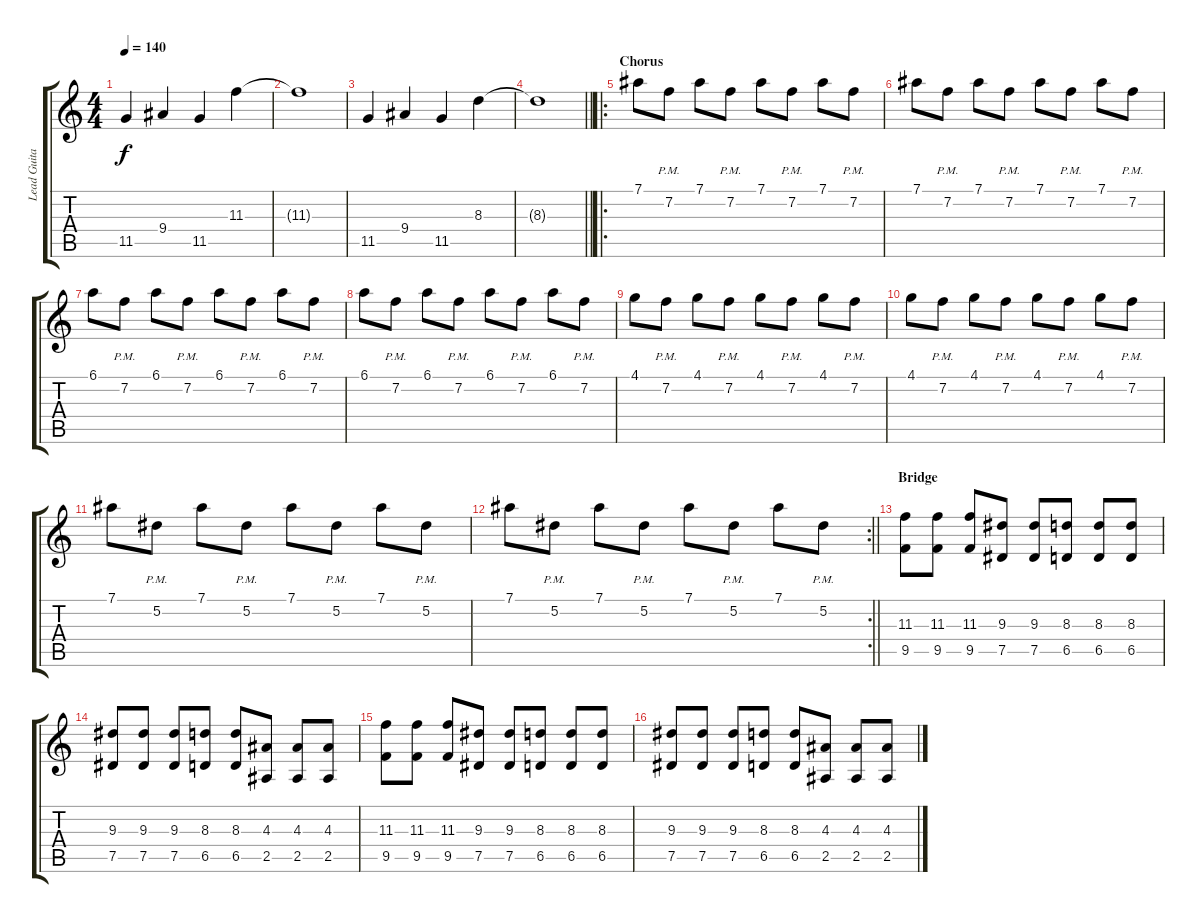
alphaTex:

\track ("Lead Guitar" "Lead Guita") {instrument distortionguitar}
\staff {score tabs}
\tuning (Eb4 Bb3 Gb3 Db3 Ab2 Eb2) {hide}
\ts (4 4)
\tempo 140
\clef g2
\ks c
11.5.4{dy f} 9.4.4 11.5.4 11.3.4 |
11.3{t}.1 |
11.5.4 9.4.4 11.5.4 8.3.4 |
\barLineRight lightlight
8.3{t}.1 |
\ro
\section ("" "Chorus")
7.1.8 7.2{pm}.8 7.1.8 7.2{pm}.8 7.1.8 7.2{pm}.8 7.1.8 7.2{pm}.8 |
7.1.8 7.2{pm}.8 7.1.8 7.2{pm}.8 7.1.8 7.2{pm}.8 7.1.8 7.2{pm}.8 |
6.1.8 7.2{pm}.8 6.1.8 7.2{pm}.8 6.1.8 7.2{pm}.8 6.1.8 7.2{pm}.8 |
6.1.8 7.2{pm}.8 6.1.8 7.2{pm}.8 6.1.8 7.2{pm}.8 6.1.8 7.2{pm}.8 |
4.1.8 7.2{pm}.8 4.1.8 7.2{pm}.8 4.1.8 7.2{pm}.8 4.1.8 7.2{pm}.8 |
4.1.8 7.2{pm}.8 4.1.8 7.2{pm}.8 4.1.8 7.2{pm}.8 4.1.8 7.2{pm}.8 |
7.1.8 5.2{pm}.8 7.1.8 5.2{pm}.8 7.1.8 5.2{pm}.8 7.1.8 5.2{pm}.8 |
\rc 2
\barLineRight lightlight
7.1.8 5.2{pm}.8 7.1.8 5.2{pm}.8 7.1.8 5.2{pm}.8 7.1.8 5.2{pm}.8 |
\section ("" "Bridge")
(11.3 9.5).8 (11.3 9.5).8 (11.3 9.5).8 (9.3 7.5).8 (9.3 7.5).8 (8.3 6.5).8 (8.3 6.5).8 (8.3 6.5).8 |
(9.3 7.5).8 (9.3 7.5).8 (9.3 7.5).8 (8.3 6.5).8 (8.3 6.5).8 (4.3 2.5).8 (4.3 2.5).8 (4.3 2.5).8 |
(11.3 9.5).8 (11.3 9.5).8 (11.3 9.5).8 (9.3 7.5).8 (9.3 7.5).8 (8.3 6.5).8 (8.3 6.5).8 (8.3 6.5).8 |
(9.3 7.5).8 (9.3 7.5).8 (9.3 7.5).8 (8.3 6.5).8 (8.3 6.5).8 (4.3 2.5).8 (4.3 2.5).8 (4.3 2.5).8
